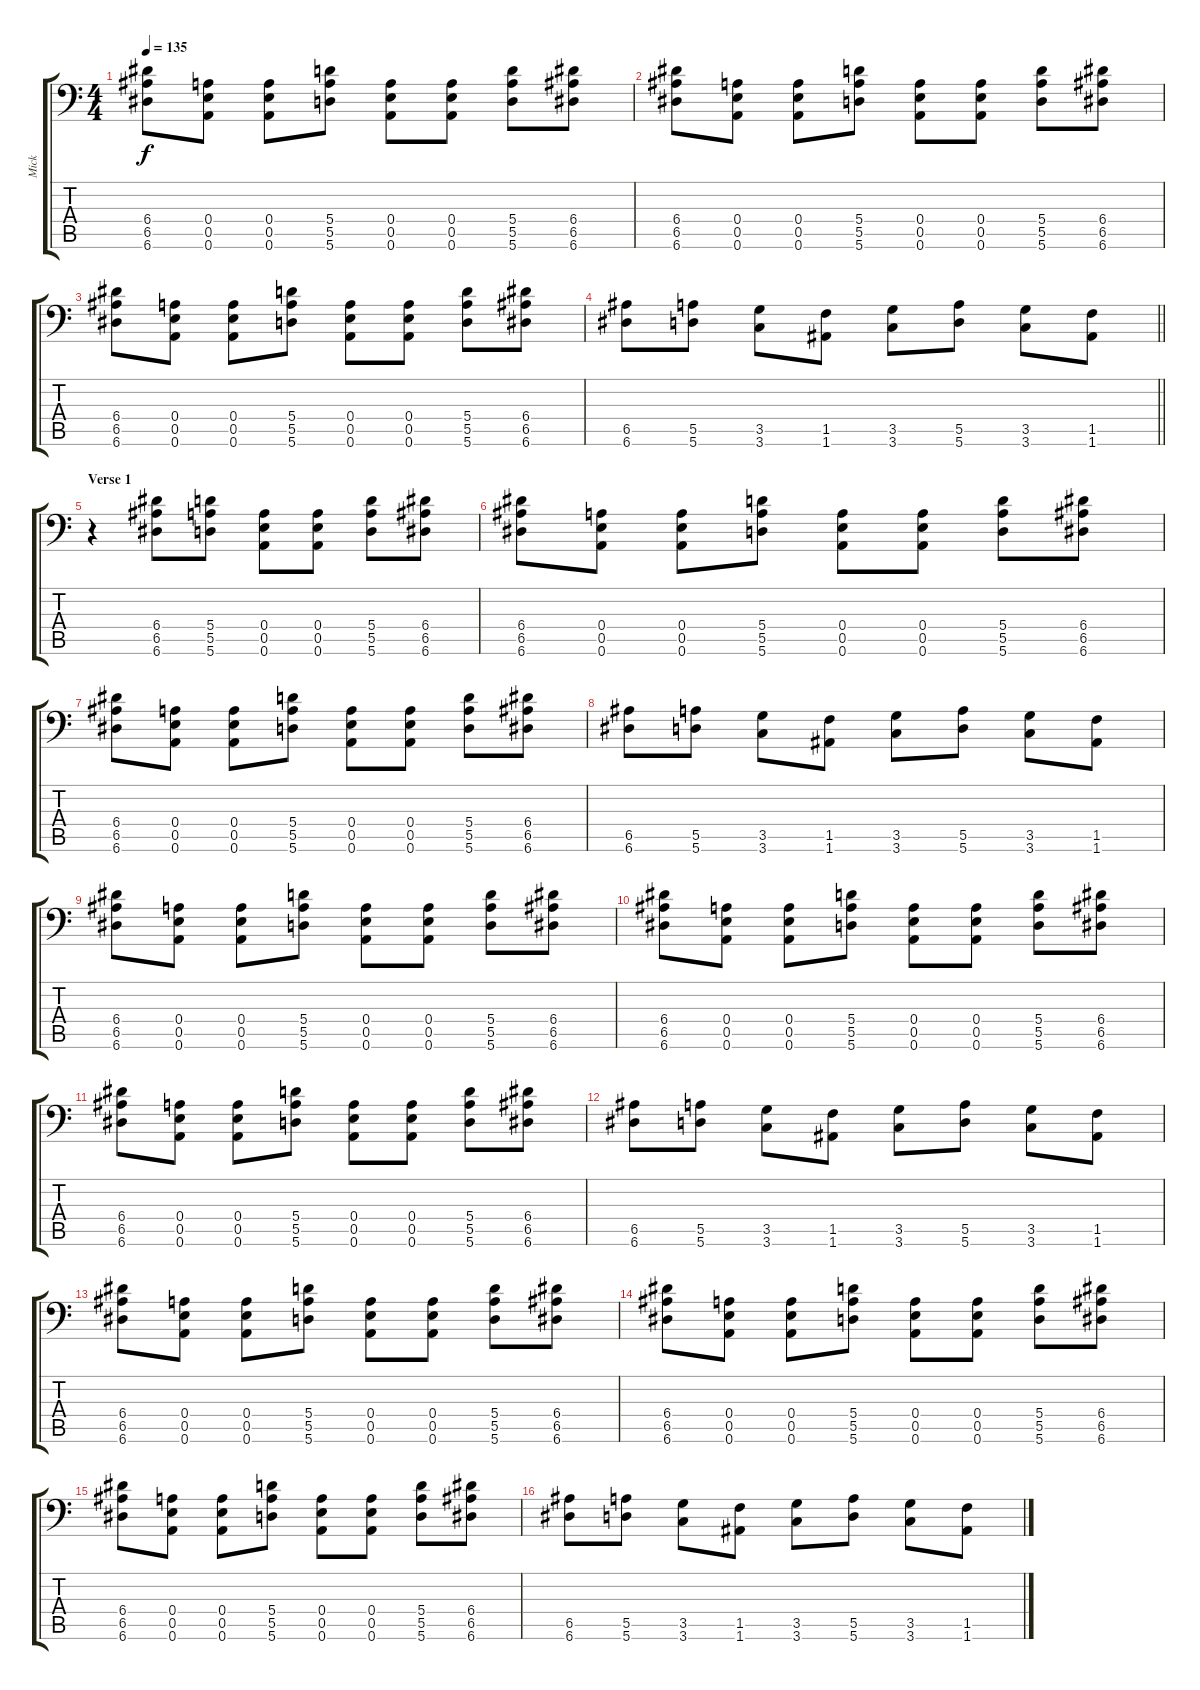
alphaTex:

\track ("Mick" "Mick") {instrument overdrivenguitar}
\staff {score tabs}
\tuning (B3 Gb3 D3 A2 E2 A1) {hide}
\ts (4 4)
\tempo 135
\clef f4
\ks c
(6.4 6.5 6.6).8{dy f} (0.4 0.5 0.6).8 (0.4 0.5 0.6).8 (5.4 5.5 5.6).8 (0.4 0.5 0.6).8 (0.4 0.5 0.6).8 (5.4 5.5 5.6).8 (6.4 6.5 6.6).8 |
(6.4 6.5 6.6).8 (0.4 0.5 0.6).8 (0.4 0.5 0.6).8 (5.4 5.5 5.6).8 (0.4 0.5 0.6).8 (0.4 0.5 0.6).8 (5.4 5.5 5.6).8 (6.4 6.5 6.6).8 |
(6.4 6.5 6.6).8 (0.4 0.5 0.6).8 (0.4 0.5 0.6).8 (5.4 5.5 5.6).8 (0.4 0.5 0.6).8 (0.4 0.5 0.6).8 (5.4 5.5 5.6).8 (6.4 6.5 6.6).8 |
\barLineRight lightlight
(6.5 6.6).8 (5.5 5.6).8 (3.5 3.6).8 (1.5 1.6).8 (3.5 3.6).8 (5.5 5.6).8 (3.5 3.6).8 (1.5 1.6).8 |
\section ("" "Verse 1")
r.4 (6.4 6.5 6.6).8 (5.4 5.5 5.6).8 (0.4 0.5 0.6).8 (0.4 0.5 0.6).8 (5.4 5.5 5.6).8 (6.4 6.5 6.6).8 |
(6.4 6.5 6.6).8 (0.4 0.5 0.6).8 (0.4 0.5 0.6).8 (5.4 5.5 5.6).8 (0.4 0.5 0.6).8 (0.4 0.5 0.6).8 (5.4 5.5 5.6).8 (6.4 6.5 6.6).8 |
(6.4 6.5 6.6).8 (0.4 0.5 0.6).8 (0.4 0.5 0.6).8 (5.4 5.5 5.6).8 (0.4 0.5 0.6).8 (0.4 0.5 0.6).8 (5.4 5.5 5.6).8 (6.4 6.5 6.6).8 |
(6.5 6.6).8 (5.5 5.6).8 (3.5 3.6).8 (1.5 1.6).8 (3.5 3.6).8 (5.5 5.6).8 (3.5 3.6).8 (1.5 1.6).8 |
(6.4 6.5 6.6).8 (0.4 0.5 0.6).8 (0.4 0.5 0.6).8 (5.4 5.5 5.6).8 (0.4 0.5 0.6).8 (0.4 0.5 0.6).8 (5.4 5.5 5.6).8 (6.4 6.5 6.6).8 |
(6.4 6.5 6.6).8 (0.4 0.5 0.6).8 (0.4 0.5 0.6).8 (5.4 5.5 5.6).8 (0.4 0.5 0.6).8 (0.4 0.5 0.6).8 (5.4 5.5 5.6).8 (6.4 6.5 6.6).8 |
(6.4 6.5 6.6).8 (0.4 0.5 0.6).8 (0.4 0.5 0.6).8 (5.4 5.5 5.6).8 (0.4 0.5 0.6).8 (0.4 0.5 0.6).8 (5.4 5.5 5.6).8 (6.4 6.5 6.6).8 |
(6.5 6.6).8 (5.5 5.6).8 (3.5 3.6).8 (1.5 1.6).8 (3.5 3.6).8 (5.5 5.6).8 (3.5 3.6).8 (1.5 1.6).8 |
(6.4 6.5 6.6).8 (0.4 0.5 0.6).8 (0.4 0.5 0.6).8 (5.4 5.5 5.6).8 (0.4 0.5 0.6).8 (0.4 0.5 0.6).8 (5.4 5.5 5.6).8 (6.4 6.5 6.6).8 |
(6.4 6.5 6.6).8 (0.4 0.5 0.6).8 (0.4 0.5 0.6).8 (5.4 5.5 5.6).8 (0.4 0.5 0.6).8 (0.4 0.5 0.6).8 (5.4 5.5 5.6).8 (6.4 6.5 6.6).8 |
(6.4 6.5 6.6).8 (0.4 0.5 0.6).8 (0.4 0.5 0.6).8 (5.4 5.5 5.6).8 (0.4 0.5 0.6).8 (0.4 0.5 0.6).8 (5.4 5.5 5.6).8 (6.4 6.5 6.6).8 |
(6.5 6.6).8 (5.5 5.6).8 (3.5 3.6).8 (1.5 1.6).8 (3.5 3.6).8 (5.5 5.6).8 (3.5 3.6).8 (1.5 1.6).8
